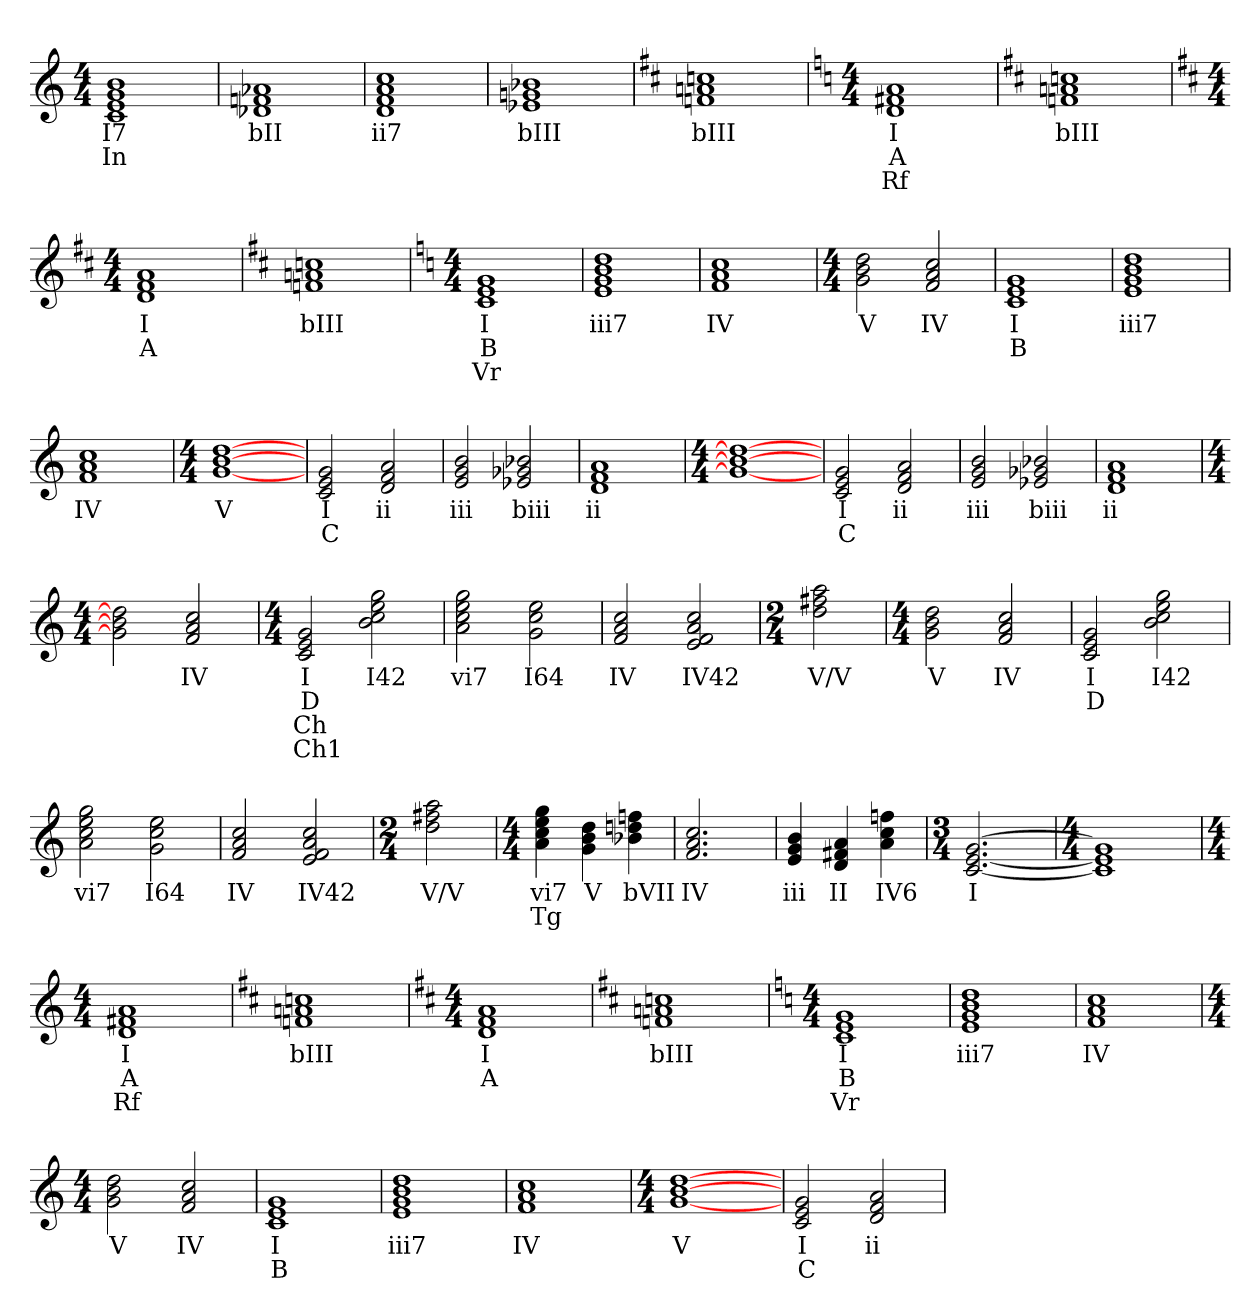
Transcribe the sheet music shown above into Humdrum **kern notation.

**kern	**text	**text	**text	**text
*part1	*part1	*part1	*part1	*part1
*staff1	*staff1	*staff1	*staff1	*staff1
*k[]	*	*	*	*
*C:	*	*	*	*
*M4/4	*	*	*	*
=	=	=	=	=
1c 1e 1g 1b	I7	In	.	.
=	=	=	=	=
*k[]	*	*	*	*
*C:	*	*	*	*
1d-X 1fn 1a-X	bII	.	.	.
=	=	=	=	=
*k[]	*	*	*	*
*C:	*	*	*	*
1d 1f 1a 1cc	ii7	.	.	.
=	=	=	=	=
*k[]	*	*	*	*
*C:	*	*	*	*
1e-X 1gn 1b-X	bIII	.	.	.
=	=	=	=	=
*k[f#c#]	*	*	*	*
*D:	*	*	*	*
1fn 1an 1ccn	bIII	.	.	.
=	=	=	=	=
*k[]	*	*	*	*
*C:	*	*	*	*
*M4/4	*	*	*	*
1d 1f#X 1a	I	A	Rf	.
=	=	=	=	=
*k[f#c#]	*	*	*	*
*D:	*	*	*	*
1fn 1an 1ccn	bIII	.	.	.
=	=	=	=	=
*k[f#c#]	*	*	*	*
*D:	*	*	*	*
*M4/4	*	*	*	*
1d 1f# 1a	I	A	.	.
=	=	=	=	=
*k[f#c#]	*	*	*	*
*D:	*	*	*	*
1fn 1an 1ccn	bIII	.	.	.
=	=	=	=	=
*k[]	*	*	*	*
*C:	*	*	*	*
*M4/4	*	*	*	*
1c 1e 1g	I	B	Vr	.
=	=	=	=	=
*k[]	*	*	*	*
*C:	*	*	*	*
1e 1g 1b 1dd	iii7	.	.	.
=	=	=	=	=
*k[]	*	*	*	*
*C:	*	*	*	*
1f 1a 1cc	IV	.	.	.
=	=	=	=	=
*k[]	*	*	*	*
*C:	*	*	*	*
*M4/4	*	*	*	*
2g 2b 2dd	V	.	.	.
2f 2a 2cc	IV	.	.	.
=	=	=	=	=
*k[]	*	*	*	*
*C:	*	*	*	*
1c 1e 1g	I	B	.	.
=	=	=	=	=
*k[]	*	*	*	*
*C:	*	*	*	*
1e 1g 1b 1dd	iii7	.	.	.
=	=	=	=	=
*k[]	*	*	*	*
*C:	*	*	*	*
1f 1a 1cc	IV	.	.	.
=	=	=	=	=
*k[]	*	*	*	*
*C:	*	*	*	*
*M4/4	*	*	*	*
[1g [1b [1dd	V	.	.	.
=	=	=	=	=
*k[]	*	*	*	*
*C:	*	*	*	*
2c 2e 2g	I	C	.	.
2d 2f 2a	ii	.	.	.
=	=	=	=	=
*k[]	*	*	*	*
*C:	*	*	*	*
2e 2g 2b	iii	.	.	.
2e-X 2g-X 2b-X	biii	.	.	.
=	=	=	=	=
*k[]	*	*	*	*
*C:	*	*	*	*
1d 1f 1a	ii	.	.	.
=	=	=	=	=
*k[]	*	*	*	*
*C:	*	*	*	*
*M4/4	*	*	*	*
1g_ 1b_ 1dd_	.	.	.	.
=	=	=	=	=
*k[]	*	*	*	*
*C:	*	*	*	*
2c 2e 2g	I	C	.	.
2d 2f 2a	ii	.	.	.
=	=	=	=	=
*k[]	*	*	*	*
*C:	*	*	*	*
2e 2g 2b	iii	.	.	.
2e-X 2g-X 2b-X	biii	.	.	.
=	=	=	=	=
*k[]	*	*	*	*
*C:	*	*	*	*
1d 1f 1a	ii	.	.	.
=	=	=	=	=
*k[]	*	*	*	*
*C:	*	*	*	*
*M4/4	*	*	*	*
2g] 2b] 2dd]	.	.	.	.
2f 2a 2cc	IV	.	.	.
=	=	=	=	=
*k[]	*	*	*	*
*C:	*	*	*	*
*M4/4	*	*	*	*
2c 2e 2g	I	D	Ch	Ch1
2b 2cc 2ee 2gg	I42	.	.	.
=	=	=	=	=
*k[]	*	*	*	*
*C:	*	*	*	*
2a 2cc 2ee 2gg	vi7	.	.	.
2g 2cc 2ee	I64	.	.	.
=	=	=	=	=
*k[]	*	*	*	*
*C:	*	*	*	*
2f 2a 2cc	IV	.	.	.
2e 2f 2a 2cc	IV42	.	.	.
=	=	=	=	=
*k[]	*	*	*	*
*C:	*	*	*	*
*M2/4	*	*	*	*
2dd 2ff#X 2aa	V/V	.	.	.
=	=	=	=	=
*k[]	*	*	*	*
*C:	*	*	*	*
*M4/4	*	*	*	*
2g 2b 2dd	V	.	.	.
2f 2a 2cc	IV	.	.	.
=	=	=	=	=
*k[]	*	*	*	*
*C:	*	*	*	*
2c 2e 2g	I	D	.	.
2b 2cc 2ee 2gg	I42	.	.	.
=	=	=	=	=
*k[]	*	*	*	*
*C:	*	*	*	*
2a 2cc 2ee 2gg	vi7	.	.	.
2g 2cc 2ee	I64	.	.	.
=	=	=	=	=
*k[]	*	*	*	*
*C:	*	*	*	*
2f 2a 2cc	IV	.	.	.
2e 2f 2a 2cc	IV42	.	.	.
=	=	=	=	=
*k[]	*	*	*	*
*C:	*	*	*	*
*M2/4	*	*	*	*
2dd 2ff#X 2aa	V/V	.	.	.
=	=	=	=	=
*k[]	*	*	*	*
*C:	*	*	*	*
*M4/4	*	*	*	*
4a 4cc 4ee 4gg	vi7	Tg	.	.
4g 4b 4dd	V	.	.	.
4b-X 4ddn 4ffn	bVII	.	.	.
=	=	=	=	=
*k[]	*	*	*	*
*C:	*	*	*	*
2.f 2.a 2.cc	IV	.	.	.
=	=	=	=	=
*k[]	*	*	*	*
*C:	*	*	*	*
4e 4g 4b	iii	.	.	.
4d 4f#X 4a	II	.	.	.
4a 4cc 4ffn	IV6	.	.	.
=	=	=	=	=
*k[]	*	*	*	*
*C:	*	*	*	*
*M3/4	*	*	*	*
[2.c [2.e [2.g	I	.	.	.
=	=	=	=	=
*k[]	*	*	*	*
*C:	*	*	*	*
*M4/4	*	*	*	*
1c] 1e] 1g]	.	.	.	.
=	=	=	=	=
*k[]	*	*	*	*
*C:	*	*	*	*
*M4/4	*	*	*	*
1d 1f#X 1a	I	A	Rf	.
=	=	=	=	=
*k[f#c#]	*	*	*	*
*D:	*	*	*	*
1fn 1an 1ccn	bIII	.	.	.
=	=	=	=	=
*k[f#c#]	*	*	*	*
*D:	*	*	*	*
*M4/4	*	*	*	*
1d 1f# 1a	I	A	.	.
=	=	=	=	=
*k[f#c#]	*	*	*	*
*D:	*	*	*	*
1fn 1an 1ccn	bIII	.	.	.
=	=	=	=	=
*k[]	*	*	*	*
*C:	*	*	*	*
*M4/4	*	*	*	*
1c 1e 1g	I	B	Vr	.
=	=	=	=	=
*k[]	*	*	*	*
*C:	*	*	*	*
1e 1g 1b 1dd	iii7	.	.	.
=	=	=	=	=
*k[]	*	*	*	*
*C:	*	*	*	*
1f 1a 1cc	IV	.	.	.
=	=	=	=	=
*k[]	*	*	*	*
*C:	*	*	*	*
*M4/4	*	*	*	*
2g 2b 2dd	V	.	.	.
2f 2a 2cc	IV	.	.	.
=	=	=	=	=
*k[]	*	*	*	*
*C:	*	*	*	*
1c 1e 1g	I	B	.	.
=	=	=	=	=
*k[]	*	*	*	*
*C:	*	*	*	*
1e 1g 1b 1dd	iii7	.	.	.
=	=	=	=	=
*k[]	*	*	*	*
*C:	*	*	*	*
1f 1a 1cc	IV	.	.	.
=	=	=	=	=
*k[]	*	*	*	*
*C:	*	*	*	*
*M4/4	*	*	*	*
[1g [1b [1dd	V	.	.	.
=	=	=	=	=
*k[]	*	*	*	*
*C:	*	*	*	*
2c 2e 2g	I	C	.	.
2d 2f 2a	ii	.	.	.
=	=	=	=	=
*-	*-	*-	*-	*-
